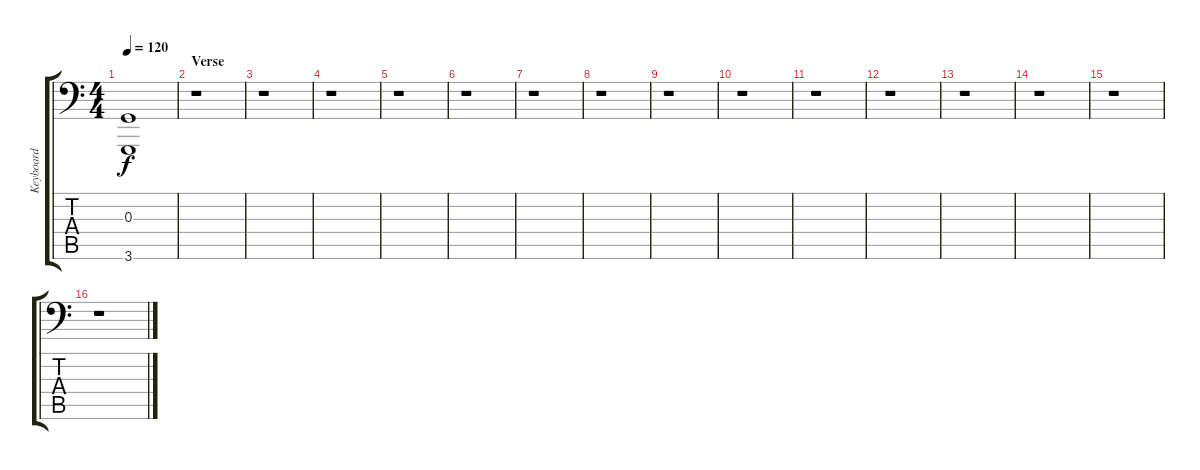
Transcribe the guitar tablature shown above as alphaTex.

\track ("Keyboard" "Keyboard") {instrument stringensemble1}
\staff {score tabs}
\tuning (E3 B2 G2 D2 A1 E1) {hide}
\ts (4 4)
\tempo 120
\clef f4
\ks c
(0.3{t} 3.6{t}).1{dy f} |
\section ("" "Verse")
r.1 |
r.1 |
r.1 |
r.1 |
r.1 |
r.1 |
r.1 |
r.1 |
r.1 |
r.1 |
r.1 |
r.1 |
r.1 |
r.1 |
r.1
